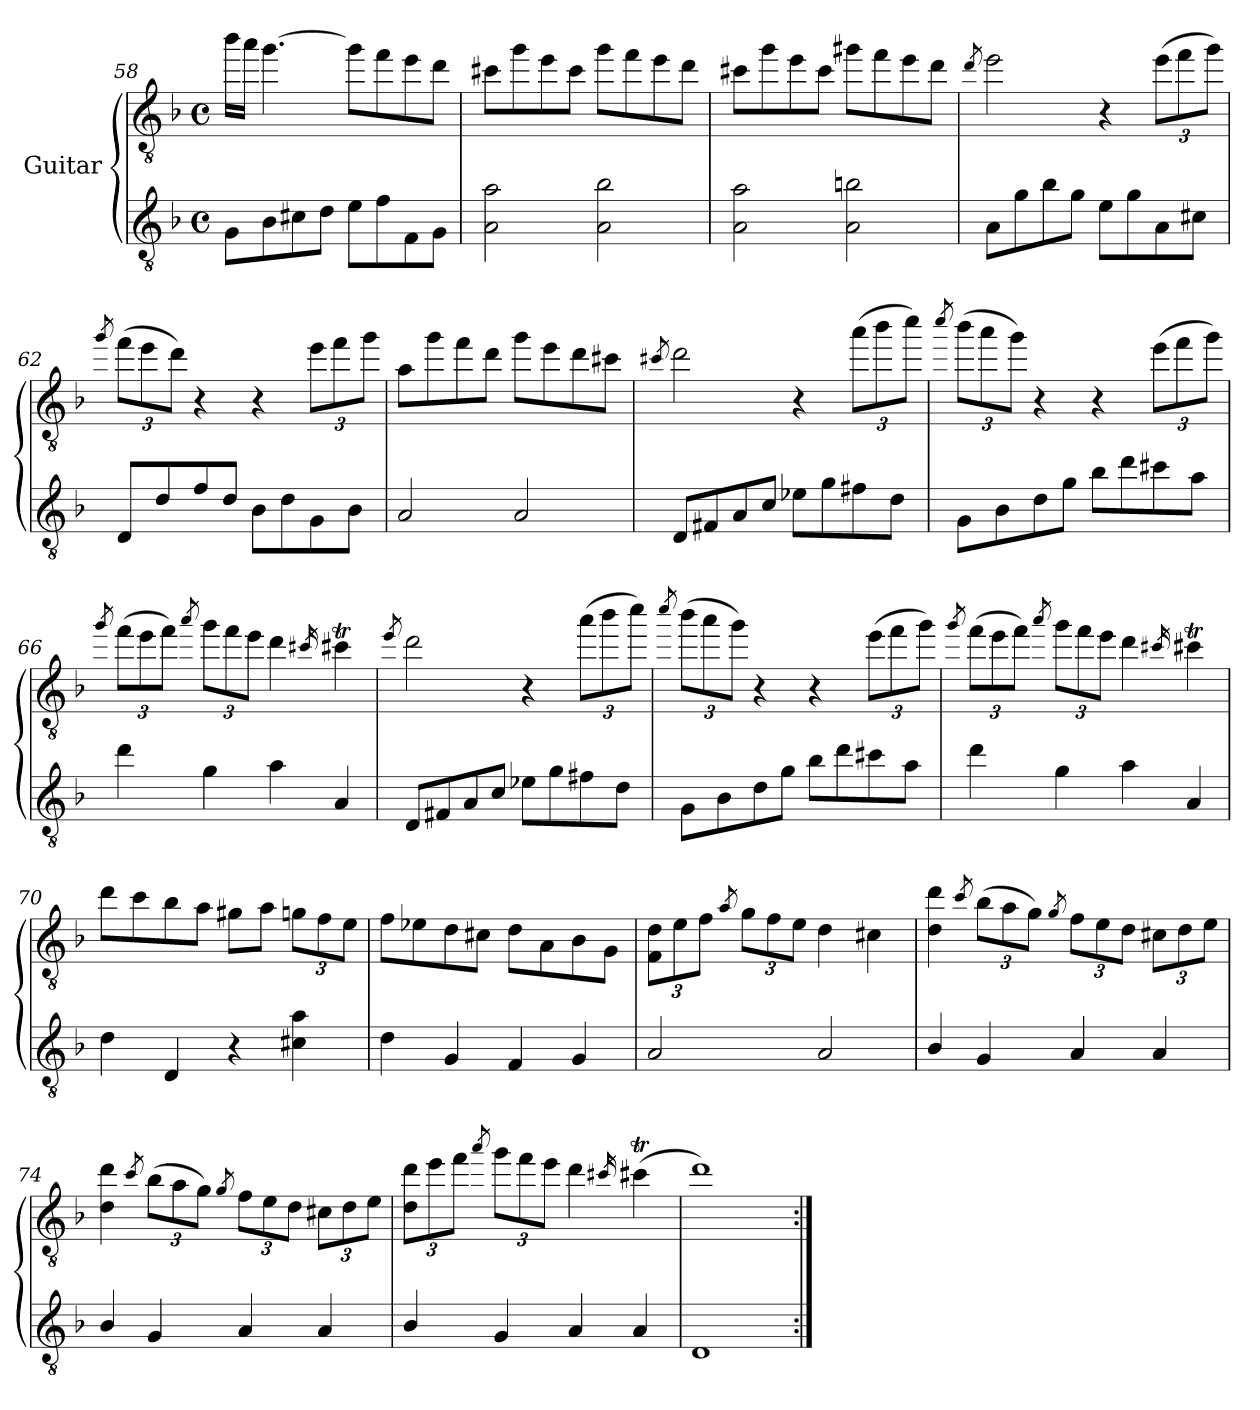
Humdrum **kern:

**kern	**kern
*part2	*part1
*staff2	*staff1
*I"Guitar	*I"Guitar
*clefGv2	*clefGv2
*k[b-]	*k[b-]
*M4/4	*M4/4
*met(c)	*met(c)
=58	=58
8G\L	16bb-\LL
.	16aa\JJ
8B-\	[4.gg\
8c#X\	.
8d\J	.
8e\L	8gg\L]
8f\	8ff\
8F\	8ee\
8G\J	8dd\J
=59	=59
2A\ 2a\	8cc#X\L
.	8gg\
.	8ee\
.	8cc#\J
2A\ 2b-\	8gg\L
.	8ff\
.	8ee\
.	8dd\J
=60	=60
2A\ 2a\	8cc#X\L
.	8gg\
.	8ee\
.	8cc#\J
2A\ 2bn\	8gg#X\L
.	8ff\
.	8ee\
.	8dd\J
!!LO:LB:g=z
=61	=61
.	8qdd/
8A\L	2ee\
8g\	.
8b-\	.
8g\J	.
8e\L	4r
8g\	.
*	*Xbrackettup
8A\	(12ee\L
.	12ff\
8c#X\J	.
.	12gg\J)
=62	=62
.	8qgg/
8D/L	(12ff\L
.	12ee\
8d/	.
.	12dd\J)
8f/	4r
8d/J	.
8B-\L	4r
8d\	.
8G\	12ee\L
.	12ff\
8B-\J	.
.	12gg\J
=63	=63
2A/	8a\L
.	8gg\
.	8ff\
.	8dd\J
2A/	8gg\L
.	8ee\
.	8dd\
.	8cc#X\J
=64	=64
.	8qcc#X/
8D/L	2dd\
8F#X/	.
8A/	.
8c/J	.
8e-X\L	4r
8g\	.
8f#X\	(12aa\L
.	12bb-\
8d\J	.
.	12ccc\J)
!!LO:LB:g=z
=65	=65
.	8qccc/
8G\L	(12bb-\L
.	12aa\
8B-\	.
.	12gg\J)
8d\	4r
8g\J	.
8b-\L	4r
8dd\	.
8cc#X\	(12ee\L
.	12ff\
8a\J	.
.	12gg\J)
=66	=66
.	8qgg/
4dd\	(12ff\L
.	12ee\
.	12ff\J)
.	8qaa/
4g\	12gg\L
.	12ff\
.	12ee\J
4a\	4dd\
.	16qcc#X/
4A/	4cc#t\
=67	=67
.	8qee/
8D/L	2dd\
8F#X/	.
8A/	.
8c/J	.
8e-X\L	4r
8g\	.
8f#X\	(12aa\L
.	12bb-\
8d\J	.
.	12ccc\J)
=68	=68
.	8qccc/
8G\L	(12bb-\L
.	12aa\
8B-\	.
.	12gg\J)
8d\	4r
8g\J	.
8b-\L	4r
8dd\	.
8cc#X\	(12ee\L
.	12ff\
8a\J	.
.	12gg\J)
!!LO:LB:g=z
=69	=69
.	8qgg/
4dd\	(12ff\L
.	12ee\
.	12ff\J)
.	8qaa/
4g\	12gg\L
.	12ff\
.	12ee\J
4a\	4dd\
.	16qcc#X/
4A/	4cc#t\
=70	=70
4d\	8dd\L
.	8cc\
4D/	8b-\
.	8a\J
4r	8g#X\L
.	8a\J
4c#X\ 4a\	12gn\L
.	12f\
.	12e\J
=71	=71
4d\	8f\L
.	8e-X\
4G/	8d\
.	8c#X\J
4F/	8d\L
.	8A\
4G/	8B-\
.	8G\J
=72	=72
2A/	12F\ 12d\L
.	12e\
.	12f\J
.	8qa/
.	12g\L
.	12f\
.	12e\J
2A/	4d\
.	4c#X\
!!LO:LB:g=z
=73	=73
4B-/	4d\ 4dd\
.	8qcc/
4G/	(12b-\L
.	12a\
.	12g\J)
.	8qg/
4A/	12f\L
.	12e\
.	12d\J
4A/	12c#X\L
.	12d\
.	12e\J
=74	=74
4B-/	4d\ 4dd\
.	8qcc/
4G/	(12b-\L
.	12a\
.	12g\J)
.	8qg/
4A/	12f\L
.	12e\
.	12d\J
4A/	12c#X\L
.	12d\
.	12e\J
=75	=75
4B-/	12d\ 12dd\L
.	12ee\
.	12ff\J
.	8qaa/
4G/	12gg\L
.	12ff\
.	12ee\J
4A/	4dd\
.	16qcc#X/
4A/	(4cc#t\
=76	=76
1D	1dd)
=:|!	=:|!
*-	*-
